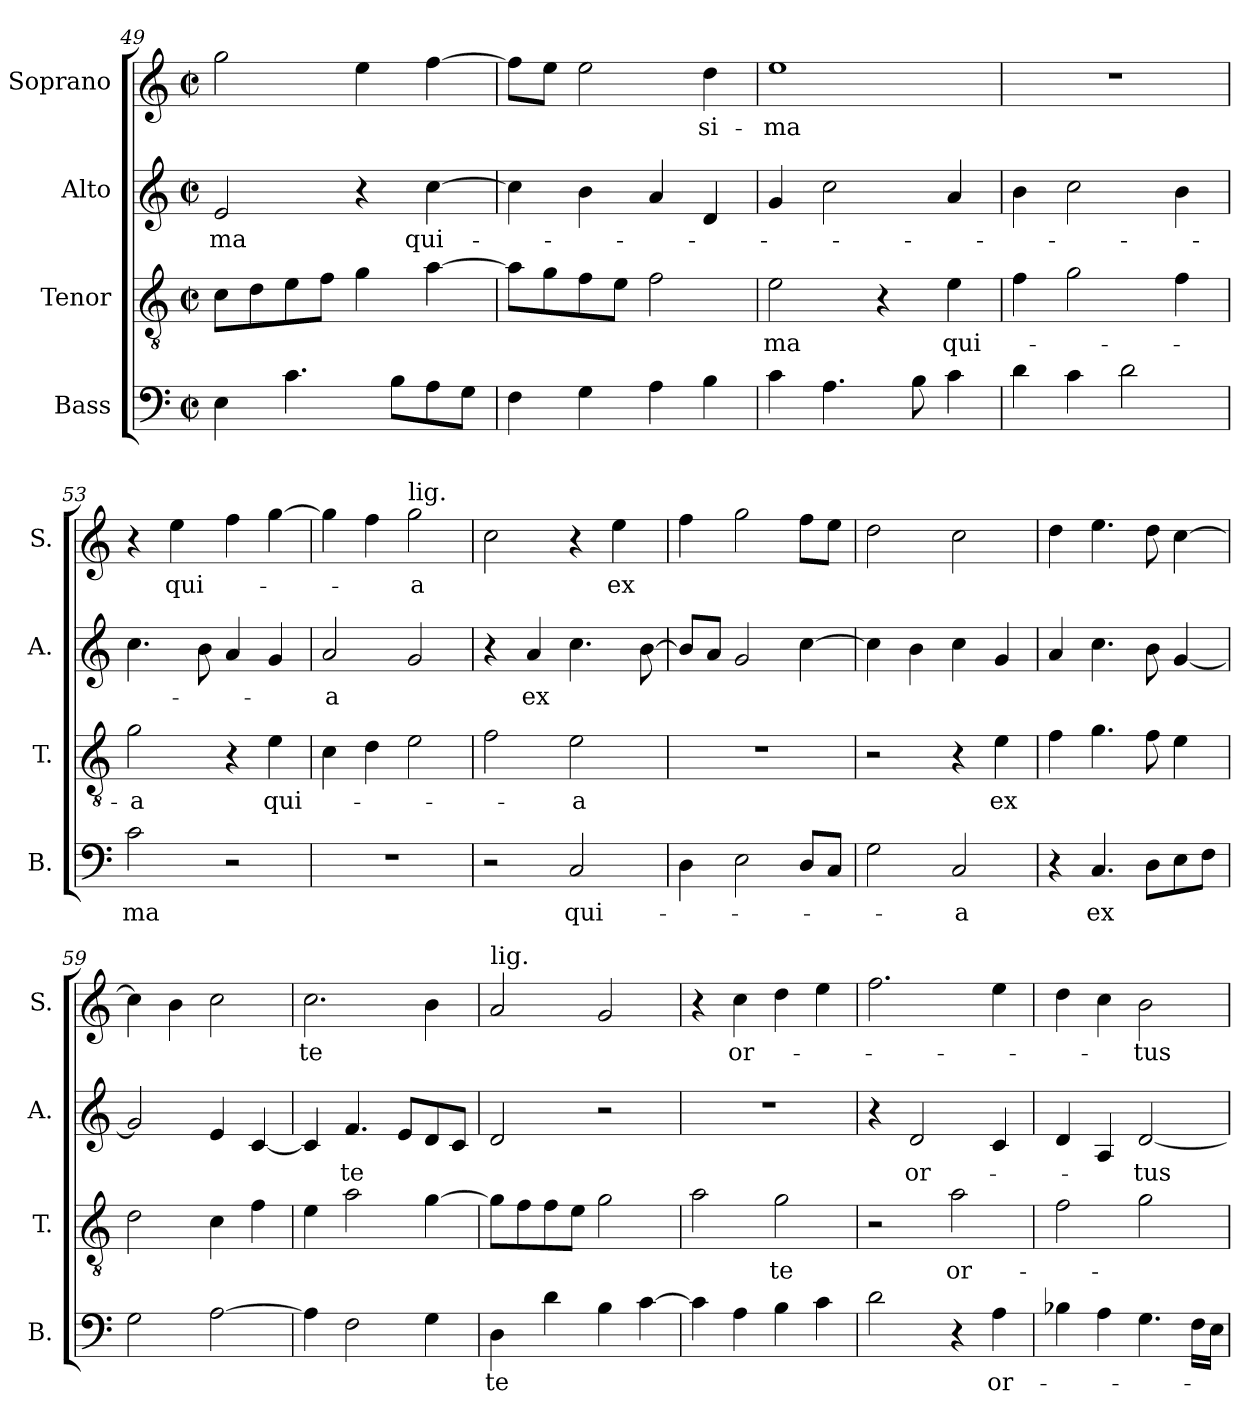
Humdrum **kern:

**kern	**text	**kern	**text	**kern	**text	**kern	**text
*part4	*part4	*part3	*part3	*part2	*part2	*part1	*part1
*staff4	*staff4	*staff3	*staff3	*staff2	*staff2	*staff1	*staff1
*I"Bass	*	*I"Tenor	*	*I"Alto	*	*I"Soprano	*
*I'B.	*	*I'T.	*	*I'A.	*	*I'S.	*
!!LO:LB:g=z
*clefF4	*	*clefGv2	*	*clefG2	*	*clefG2	*
*k[]	*	*k[]	*	*k[]	*	*k[]	*
*M2/2	*	*M2/2	*	*M2/2	*	*M2/2	*
*met(c|)	*	*met(c|)	*	*met(c|)	*	*met(c|)	*
=49	=49	=49	=49	=49	=49	=49	=49
!	!	!	!	!	!LO:LY:b	!	!
4E\	.	8c\L	.	2e/	-ma	2gg\	.
.	.	8d\	.	.	.	.	.
4.c\	.	8e\	.	.	.	.	.
.	.	8f\J	.	.	.	.	.
.	.	4g\	.	4r	.	4ee\	.
8B\L	.	.	.	.	.	.	.
!	!	!	!	!	!LO:LY:b	!	!
8A\	.	[4a\	.	[4cc\	qui-	[4ff\	.
8G\J	.	.	.	.	.	.	.
=50	=50	=50	=50	=50	=50	=50	=50
4F\	.	8a\L]	.	4cc\]	.	8ff\L]	.
.	.	8g\	.	.	.	8ee\J	.
4G\	.	8f\	.	4b\	.	2ee\	.
.	.	8e\J	.	.	.	.	.
4A\	.	2f\	.	4a/	.	.	.
!	!	!	!	!	!	!	!LO:LY:b
4B\	.	.	.	4d/	.	4dd\	-si-
=51	=51	=51	=51	=51	=51	=51	=51
!	!	!	!LO:LY:b	!	!	!	!LO:LY:b
4c\	.	2e\	-ma	4g/	.	1ee	-ma
4.A\	.	.	.	2cc\	.	.	.
.	.	4r	.	.	.	.	.
8B\	.	.	.	.	.	.	.
!	!	!	!LO:LY:b	!	!	!	!
4c\	.	4e\	qui-	4a/	.	.	.
=52	=52	=52	=52	=52	=52	=52	=52
4d\	.	4f\	.	4b\	.	1r	.
4c\	.	2g\	.	2cc\	.	.	.
2d\	.	.	.	.	.	.	.
.	.	4f\	.	4b\	.	.	.
=53	=53	=53	=53	=53	=53	=53	=53
!	!LO:LY:b	!	!LO:LY:b	!	!	!	!
2c\	-ma	2g\	a	4.cc\	.	4r	.
!	!	!	!	!	!	!	!LO:LY:b
.	.	.	.	.	.	4ee\	qui-
.	.	.	.	8b\	.	.	.
2r	.	4r	.	4a/	.	4ff\	.
!	!	!	!LO:LY:b	!	!	!	!
.	.	4e\	qui-	4g/	.	[4gg\	.
=54	=54	=54	=54	=54	=54	=54	=54
!	!	!	!	!	!LO:LY:b	!	!
1r	.	4c\	.	2a/	a	4gg\]	.
.	.	4d\	.	.	.	4ff\	.
!	!	!	!	!	!	!LO:TX:a:t=lig.	!
!	!	!	!	!	!	!	!LO:LY:b
.	.	2e\	.	2g/	.	2gg\	-a
!!LO:LB:g=z
=55	=55	=55	=55	=55	=55	=55	=55
2r	.	2f\	.	4r	.	2cc\	.
!	!	!	!	!	!LO:LY:b	!	!
.	.	.	.	4a/	ex	.	.
!	!LO:LY:b	!	!LO:LY:b	!	!	!	!
2C/	qui-	2e\	-a	4.cc\	.	4r	.
!	!	!	!	!	!	!	!LO:LY:b
.	.	.	.	.	.	4ee\	-ex
.	.	.	.	[8b\	.	.	.
=56	=56	=56	=56	=56	=56	=56	=56
4D\	.	1r	.	8b/L]	.	4ff\	.
.	.	.	.	8a/J	.	.	.
2E\	.	.	.	2g/	.	2gg\	.
8D/L	.	.	.	[4cc\	.	8ff\L	.
8C/J	.	.	.	.	.	8ee\J	.
=57	=57	=57	=57	=57	=57	=57	=57
2G\	.	2r	.	4cc\]	.	2dd\	.
.	.	.	.	4b\	.	.	.
!	!LO:LY:b	!	!	!	!	!	!
2C/	-a	4r	.	4cc\	.	2cc\	.
!	!	!	!LO:LY:b	!	!	!	!
.	.	4e\	-ex	4g/	.	.	.
=58	=58	=58	=58	=58	=58	=58	=58
4r	.	4f\	.	4a/	.	4dd\	.
!	!LO:LY:b	!	!	!	!	!	!
4.C/	ex	4.g\	.	4.cc\	.	4.ee\	.
8D\L	.	8f\	.	8b\	.	8dd\	.
8E\	.	4e\	.	[4g/	.	[4cc\	.
8F\J	.	.	.	.	.	.	.
=59	=59	=59	=59	=59	=59	=59	=59
2G\	.	2d\	.	2g/]	.	4cc\]	.
.	.	.	.	.	.	4b\	.
[2A\	.	4c\	.	4e/	.	2cc\	.
.	.	4f\	.	[4c/	.	.	.
=60	=60	=60	=60	=60	=60	=60	=60
!	!	!	!	!	!	!	!LO:LY:b
4A\]	.	4e\	.	4c/]	.	2.cc\	te
!	!	!	!	!	!LO:LY:b	!	!
2F\	.	2a\	.	4.f/	te	.	.
.	.	.	.	8e/L	.	.	.
4G\	.	[4g\	.	8d/	.	4b\	.
.	.	.	.	8c/J	.	.	.
=61	=61	=61	=61	=61	=61	=61	=61
!	!	!	!	!	!	!LO:TX:a:t=lig.	!
!	!LO:LY:b	!	!	!	!	!	!
4D\	te	8g\L]	.	2d/	.	2a/	.
.	.	8f\	.	.	.	.	.
4d\	.	8f\	.	.	.	.	.
.	.	8e\J	.	.	.	.	.
4B\	.	2g\	.	2r	.	2g/	.
[4c\	.	.	.	.	.	.	.
!!LO:PB:g=z
=62	=62	=62	=62	=62	=62	=62	=62
4c\]	.	2a\	.	1r	.	4r	.
!	!	!	!	!	!	!	!LO:LY:b
4A\	.	.	.	.	.	4cc\	or-
!	!	!	!LO:LY:b	!	!	!	!
4B\	.	2g\	te	.	.	4dd\	.
4c\	.	.	.	.	.	4ee\	.
=63	=63	=63	=63	=63	=63	=63	=63
2d\	.	2r	.	4r	.	2.ff\	.
!	!	!	!	!	!LO:LY:b	!	!
.	.	.	.	2d/	or-	.	.
!	!	!	!LO:LY:b	!	!	!	!
4r	.	2a\	or-	.	.	.	.
!	!LO:LY:b	!	!	!	!	!	!
4A\	or-	.	.	4c/	.	4ee\	.
=64	=64	=64	=64	=64	=64	=64	=64
4B-X\	.	2f\	.	4d/	.	4dd\	.
4A\	.	.	.	4A/	.	4cc\	.
!	!	!	!	!	!LO:LY:b	!	!LO:LY:b
4.G\	.	2g\	.	[2d/	-tus	2b\	tus
16F\LL	.	.	.	.	.	.	.
16E\JJ	.	.	.	.	.	.	.
=	=	=	=	=	=	=	=
*-	*-	*-	*-	*-	*-	*-	*-
